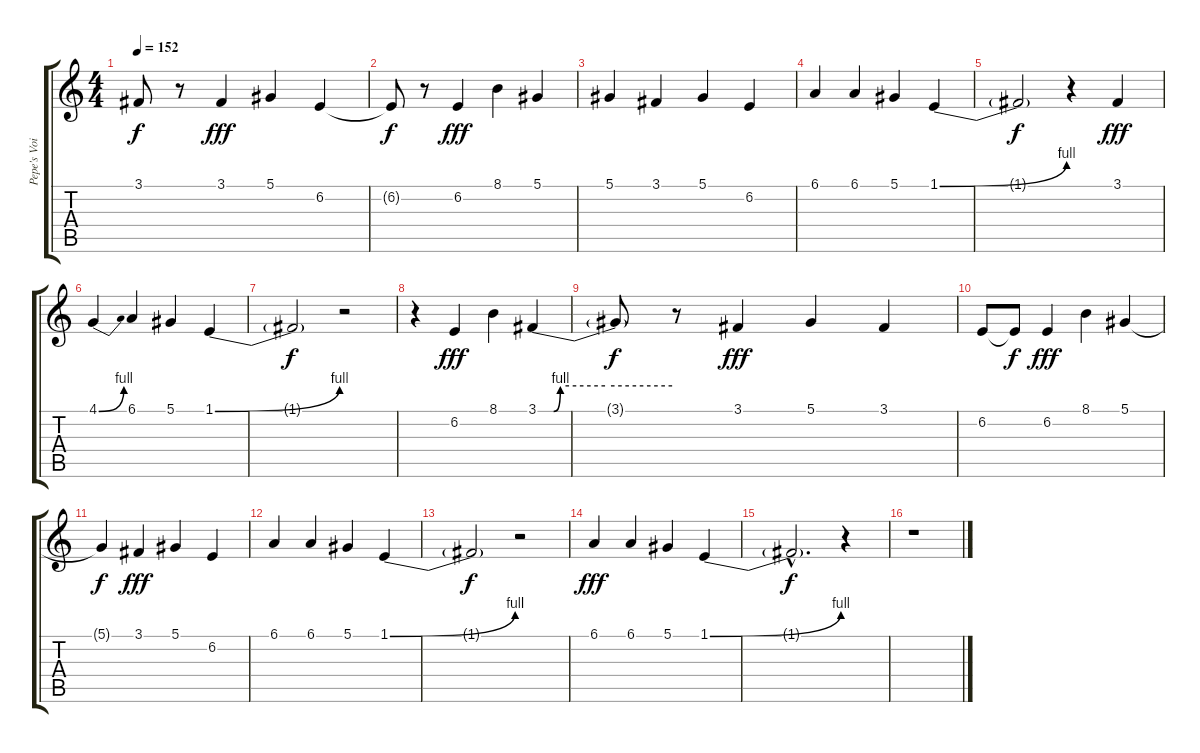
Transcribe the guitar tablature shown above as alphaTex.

\track ("Pepe's Voice" "Pepe's Voi") {instrument bassoon}
\staff {score tabs}
\tuning (Eb4 Bb3 Gb3 Db3 Ab2 Eb2) {hide}
\ts (4 4)
\tempo 152
\clef g2
\ks c
3.1{t}.8{dy f} r.8 3.1.4{dy fff} 5.1.4 6.2.4 |
6.2{t}.8{dy f} r.8 6.2.4{dy fff} 8.1.4 5.1.4 |
5.1.4 3.1.4 5.1.4 6.2.4 |
6.1.4 6.1.4 5.1.4 1.1{be (bend 0 0 60 4)}.4 |
1.1{t}.2{dy f} r.4 3.1.4{dy fff} |
4.1{be (bend 0 0 60 4)}.4 6.1.4 5.1.4 1.1{be (bend 0 0 60 4)}.4 |
1.1{t}.2{dy f} r.2 |
r.4 6.2.4{dy fff} 8.1.4 3.1{be (custom 0 0 7 0 10 4 30 4 60 4)}.4 |
3.1{t}.8{dy f} r.8 3.1.4{dy fff} 5.1.4 3.1.4 |
6.2.8 6.2{t}.8{dy f} 6.2.4{dy fff} 8.1.4 5.1.4 |
5.1{t}.4{dy f} 3.1.4{dy fff} 5.1.4 6.2.4 |
6.1.4 6.1.4 5.1.4 1.1{be (bend 0 0 60 4)}.4 |
1.1{t}.2{dy f} r.2 |
6.1.4{dy fff} 6.1.4 5.1.4 1.1{be (bend 0 0 60 4)}.4 |
1.1{hac t}.2{d dy f} r.4 |
r.1
